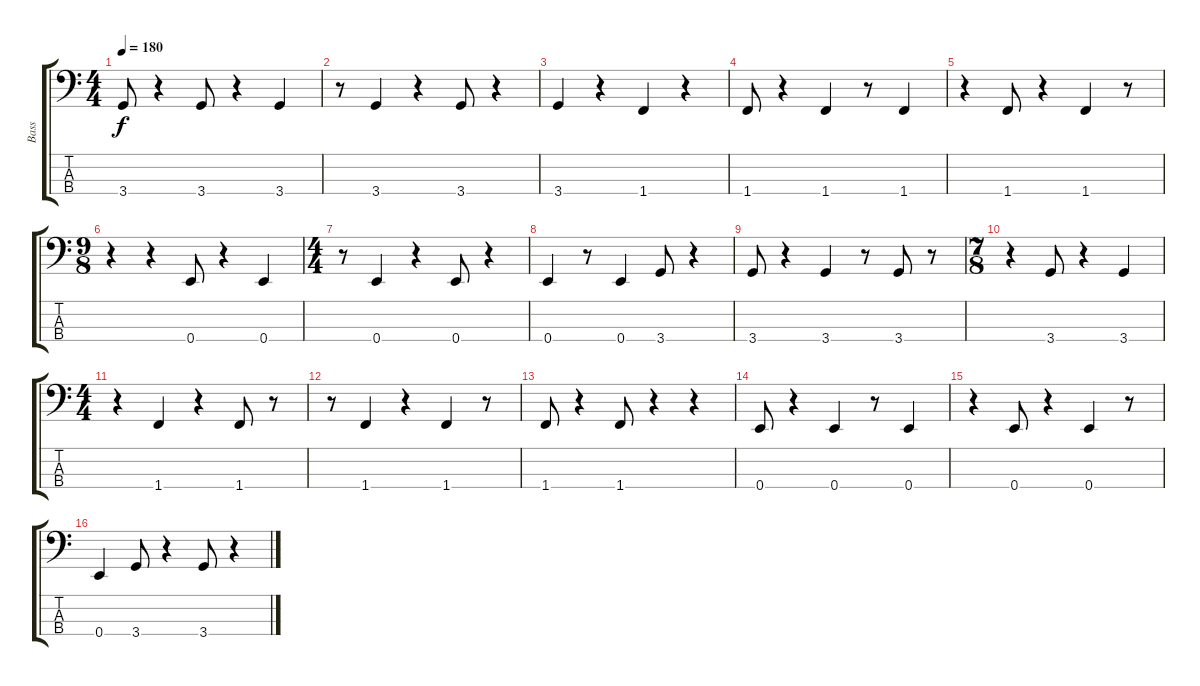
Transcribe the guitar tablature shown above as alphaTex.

\track ("Bass" "Bass") {instrument electricbassfinger}
\staff {score tabs}
\tuning (G2 D2 A1 E1) {hide}
\ts (4 4)
\tempo 180
\clef f4
\ks c
3.4.8{dy f} r.4 3.4.8 r.4 3.4.4 |
r.8 3.4.4 r.4 3.4.8 r.4 |
3.4.4 r.4 1.4.4 r.4 |
1.4.8 r.4 1.4.4 r.8 1.4.4 |
r.4 1.4.8 r.4 1.4.4 r.8 |
\ts (9 8)
r.4 r.4 0.4.8 r.4 0.4.4 |
\ts (4 4)
r.8 0.4.4 r.4 0.4.8 r.4 |
0.4.4 r.8 0.4.4 3.4.8 r.4 |
3.4.8 r.4 3.4.4 r.8 3.4.8 r.8 |
\ts (7 8)
r.4 3.4.8 r.4 3.4.4 |
\ts (4 4)
r.4 1.4.4 r.4 1.4.8 r.8 |
r.8 1.4.4 r.4 1.4.4 r.8 |
1.4.8 r.4 1.4.8 r.4 r.4 |
0.4.8 r.4 0.4.4 r.8 0.4.4 |
r.4 0.4.8 r.4 0.4.4 r.8 |
0.4.4 3.4.8 r.4 3.4.8 r.4
